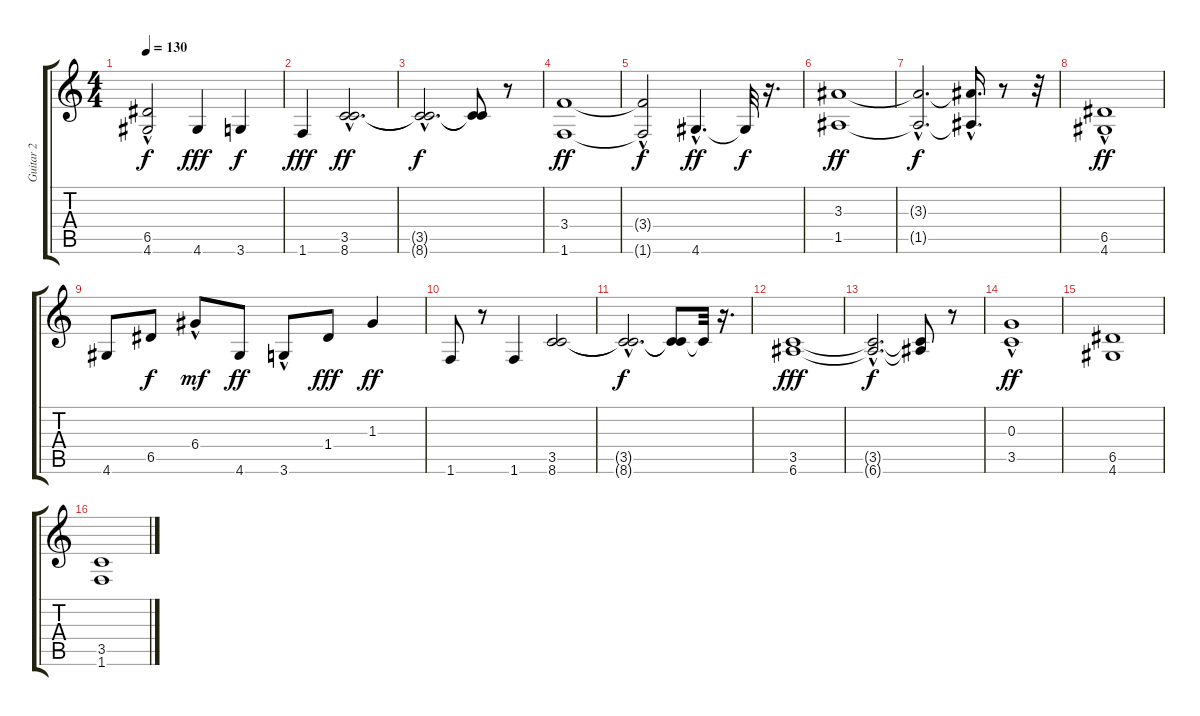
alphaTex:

\track ("Guitar 2" "Guitar 2") {instrument distortionguitar}
\staff {score tabs}
\tuning (E4 B3 G3 D3 A2 E2) {hide}
\ts (4 4)
\tempo 130
\clef g2
\ks c
(6.5{t} 4.6{hac t}).2{dy f} 4.6.4{dy fff} 3.6.4{dy f} |
1.6.4{dy fff} (3.5{hac} 8.6{hac}).2{d dy ff} |
(3.5{hac t} 8.6{hac t}).2{d dy f} (3.5{t} 8.6{t}).8 r.8 |
(3.4 1.6).1{dy ff} |
(3.4{hac t} 1.6{t}).2{dy f} 4.6{hac}.4{d dy ff} 4.6{t}.32{dy f} r.16{d} |
(3.3 1.5).1{dy ff} |
(3.3{hac t} 1.5{hac t}).2{d dy f} (3.3{t} 1.5{hac t}).16{d} r.8 r.32 |
(6.5 4.6{hac}).1{dy ff} |
4.6.8 6.5.8{dy f} 6.4{hac}.8{dy mf} 4.6.8{dy ff} 3.6{hac}.8 1.4.8{dy fff} 1.3.4{dy ff} |
1.6.8 r.8 1.6.4 (3.5 8.6).2 |
(3.5{hac t} 8.6{hac t}).2{d dy f} (3.5{t} 8.6{t}).8 8.6{t}.32 r.16{d} |
(3.5 6.6).1{dy fff} |
(3.5{hac t} 6.6{hac t}).2{d dy f} (3.5{t} 6.6{t}).8 r.8 |
(0.3{hac} 3.5).1{dy ff} |
(6.5 4.6).1 |
(3.5 1.6).1
